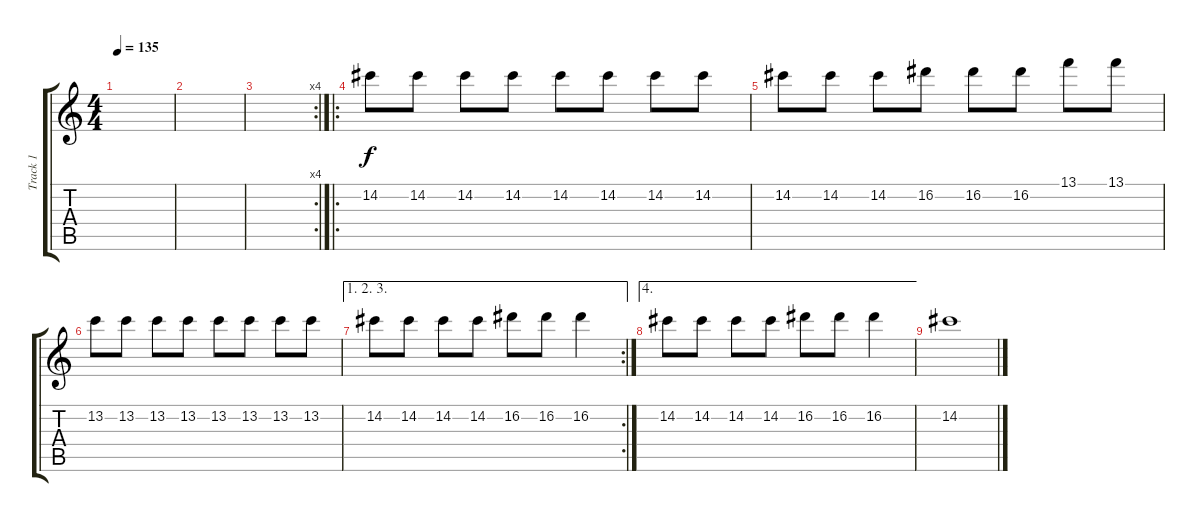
\track ("Track 1" "Track 1") {instrument overdrivenguitar}
\staff {score tabs}
\tuning (E4 B3 G3 D3 A2 E2) {hide}
\ts (4 4)
\tempo 135
\clef g2
\ks c
|
|
\rc 4
|
\ro
14.2.8 14.2.8 14.2.8 14.2.8 14.2.8 14.2.8 14.2.8 14.2.8 |
14.2.8 14.2.8 14.2.8 16.2.8 16.2.8 16.2.8 13.1.8 13.1.8 |
13.2.8 13.2.8 13.2.8 13.2.8 13.2.8 13.2.8 13.2.8 13.2.8 |
\ae (1 2 3)
\rc 2
14.2.8 14.2.8 14.2.8 14.2.8 16.2.8 16.2.8 16.2.4 |
\ae 4
14.2.8 14.2.8 14.2.8 14.2.8 16.2.8 16.2.8 16.2.4 |
14.2.1
